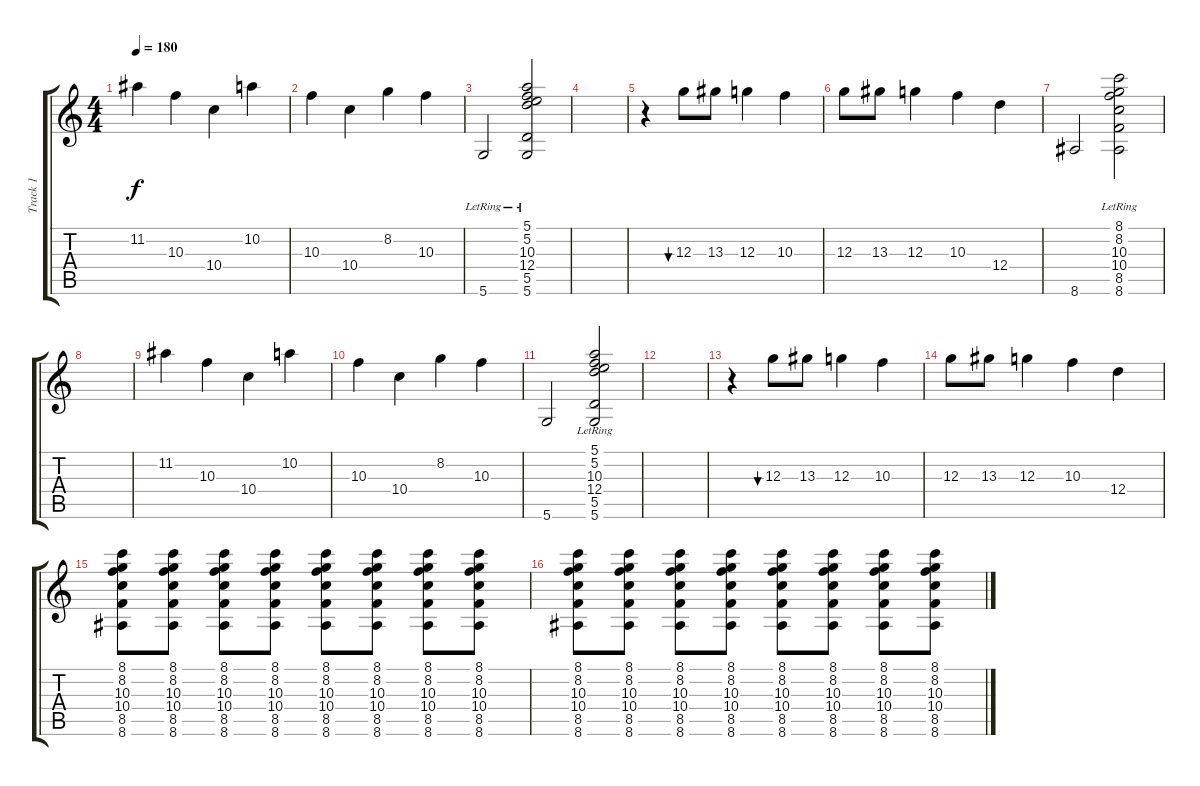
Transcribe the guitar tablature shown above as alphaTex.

\track ("Track 1" "Track 1") {instrument acousticguitarsteel}
\staff {score tabs}
\tuning (E4 B3 G3 D3 A2 D2) {hide}
\ts (4 4)
\tempo 180
\clef g2
\ks c
11.2.4{dy f} 10.3.4 10.4.4 10.2.4 |
10.3.4 10.4.4 8.2.4 10.3.4 |
5.6{lr}.2 (5.1{lr} 5.2{lr} 10.3{lr} 12.4{lr} 5.5{lr} 5.6{lr}).2 |
|
r.4 12.3.8{bu 60} 13.3.8 12.3.4 10.3.4 |
12.3.8 13.3.8 12.3.4 10.3.4 12.4.4 |
8.6.2 (8.1 8.2 10.3 10.4 8.5{lr} 8.6).2 |
|
11.2.4 10.3.4 10.4.4 10.2.4 |
10.3.4 10.4.4 8.2.4 10.3.4 |
5.6.2 (5.1 5.2{lr} 10.3 12.4 5.5 5.6).2 |
|
r.4 12.3.8{bu 60} 13.3.8 12.3.4 10.3.4 |
12.3.8 13.3.8 12.3.4 10.3.4 12.4.4 |
(8.1 8.2 10.3 10.4 8.5 8.6).8 (8.1 8.2 10.3 10.4 8.5 8.6).8 (8.1 8.2 10.3 10.4 8.5 8.6).8 (8.1 8.2 10.3 10.4 8.5 8.6).8 (8.1 8.2 10.3 10.4 8.5 8.6).8 (8.1 8.2 10.3 10.4 8.5 8.6).8 (8.1 8.2 10.3 10.4 8.5 8.6).8 (8.1 8.2 10.3 10.4 8.5 8.6).8 |
(8.1 8.2 10.3 10.4 8.5 8.6).8 (8.1 8.2 10.3 10.4 8.5 8.6).8 (8.1 8.2 10.3 10.4 8.5 8.6).8 (8.1 8.2 10.3 10.4 8.5 8.6).8 (8.1 8.2 10.3 10.4 8.5 8.6).8 (8.1 8.2 10.3 10.4 8.5 8.6).8 (8.1 8.2 10.3 10.4 8.5 8.6).8 (8.1 8.2 10.3 10.4 8.5 8.6).8
